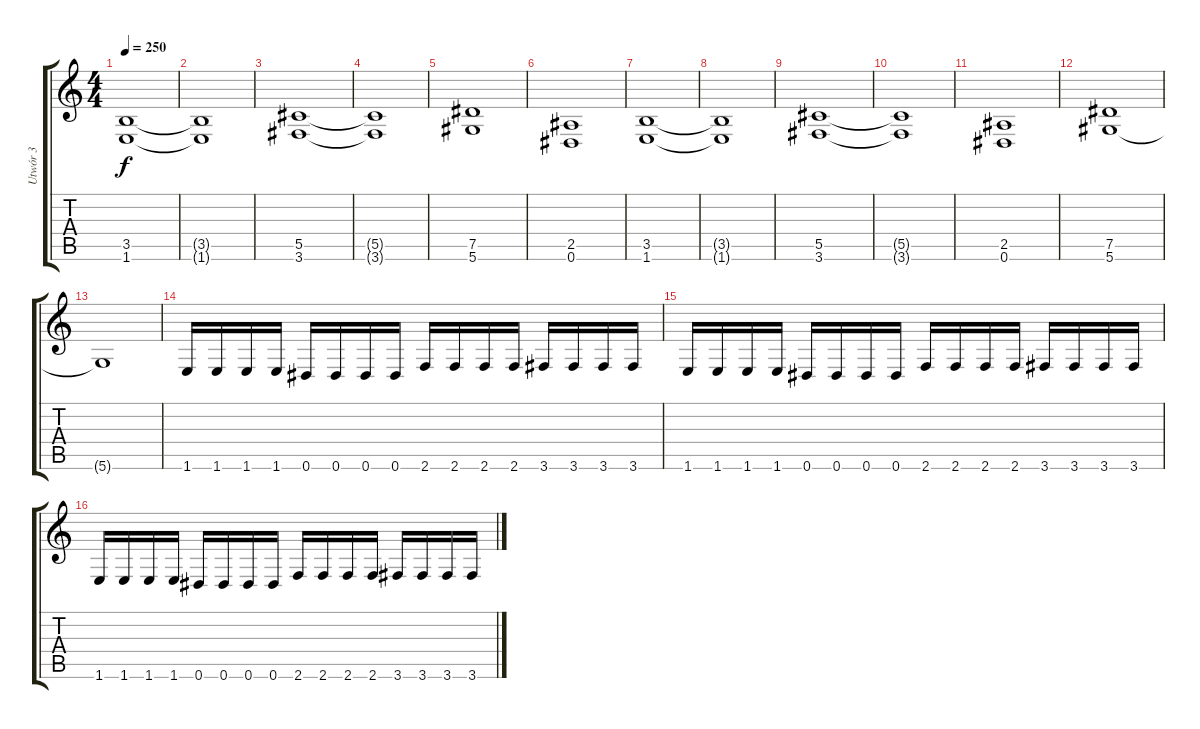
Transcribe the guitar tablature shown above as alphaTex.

\track ("Utwór 3" "Utwór 3") {instrument distortionguitar}
\staff {score tabs}
\tuning (Eb4 Bb3 Gb3 Db3 Ab2 Eb2) {hide}
\ts (4 4)
\tempo 250
\clef g2
\ks c
(3.5 1.6).1{dy f} |
(3.5{t} 1.6{t}).1 |
(5.5 3.6).1 |
(5.5{t} 3.6{t}).1 |
(7.5 5.6).1 |
(2.5 0.6).1 |
(3.5 1.6).1 |
(3.5{t} 1.6{t}).1 |
(5.5 3.6).1 |
(5.5{t} 3.6{t}).1 |
(2.5 0.6).1 |
(7.5 5.6).1 |
5.6{t}.1 |
1.6.16 1.6.16 1.6.16 1.6.16 0.6.16 0.6.16 0.6.16 0.6.16 2.6.16 2.6.16 2.6.16 2.6.16 3.6.16 3.6.16 3.6.16 3.6.16 |
1.6.16 1.6.16 1.6.16 1.6.16 0.6.16 0.6.16 0.6.16 0.6.16 2.6.16 2.6.16 2.6.16 2.6.16 3.6.16 3.6.16 3.6.16 3.6.16 |
1.6.16 1.6.16 1.6.16 1.6.16 0.6.16 0.6.16 0.6.16 0.6.16 2.6.16 2.6.16 2.6.16 2.6.16 3.6.16 3.6.16 3.6.16 3.6.16
